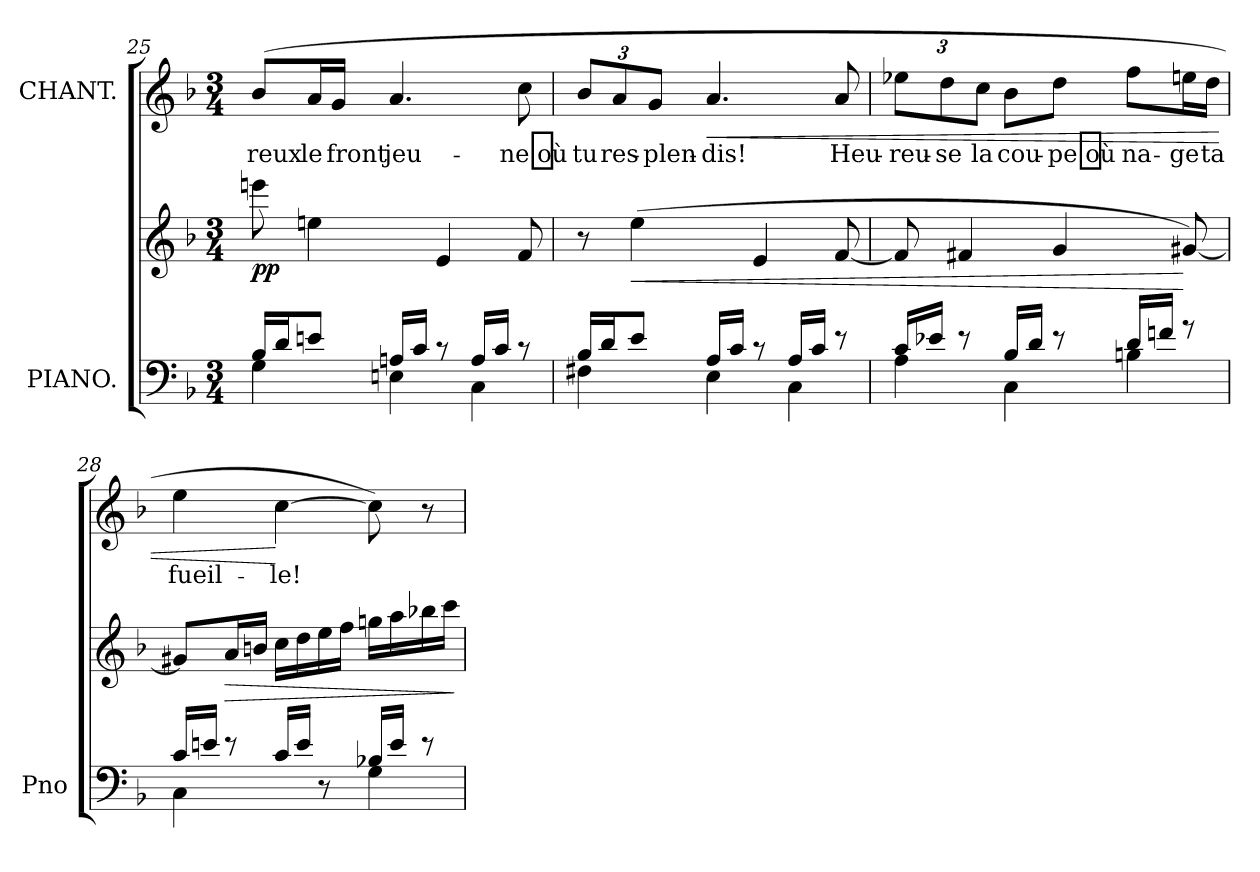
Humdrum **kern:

**kern	**kern	**dynam	**kern	**text	**dynam
*part2	*part2	*part2	*part1	*part1	*part1
*staff3	*staff2	*staff2/3	*staff1	*staff1	*staff1
*I"PIANO.	*	*	*I"CHANT.	*	*
*I'Pno	*	*	*	*	*
!!LO:LB:g=z
*clefF4	*clefG2	*	*clefG2	*	*
*k[b-]	*k[b-]	*	*k[b-]	*	*
*M3/4	*M3/4	*	*M3/4	*	*
=25	=25	=25	=25	=25	=25
*^	*	*	*	*	*
!	!	!	!LO:DY:b	!	!LO:LY:b	!
16B-/LL	4G\	8eeen\	pp	(>8b-/L	-reux	.
16d/J	.	.	.	.	.	.
!	!	!	!	!	!LO:LY:b	!
8en/J	.	4een\	.	16a/L	le	.
!	!	!	!	!	!LO:LY:b	!
.	.	.	.	16g/JJ	front	.
!	!	!	!	!	!LO:LY:b	!
16An/LL	4En\	.	.	4.a/	jeu-	.
16c/JJ	.	.	.	.	.	.
8r	.	4e/	.	.	.	.
16A/LL	4C\	.	.	.	.	.
16c/JJ	.	.	.	.	.	.
!	!	!	!	!	!LO:LY:b	!
8r	.	8f/	.	8cc\	-ne où	.
=26	=26	=26	=26	=26	=26	=26
*	*	*	*	*Xbrackettup	*	*
!	!	!	!	!	!LO:LY:b	!
16B-/LL	4F#X\	8r	.	12b-/L	tu	.
16d/J	.	.	.	.	.	.
!	!	!	!	!	!LO:LY:b	!
.	.	.	.	12a/	res-	.
!	!	!	!LO:HP:b	!	!	!
8e/J	.	(>4ee\	<	.	.	.
!	!	!	!	!	!LO:LY:b	!
.	.	.	.	12g/J	-plen-	.
!	!	!	!	!	!LO:LY:b	!LO:HP:b
16A/LL	4E\	.	.	4.a/	-dis!	<
16c/JJ	.	.	.	.	.	.
8r	.	4e/	.	.	.	.
16A/LL	4C\	.	.	.	.	.
16c/JJ	.	.	.	.	.	.
!	!	!	!	!	!LO:LY:b	!
8r	.	[8f/	.	8a/	Heu-	.
=27	=27	=27	=27	=27	=27	=27
!	!	!	!	!	!LO:LY:b	!
16c/LL	4A\	8f/]	.	12ee-X\L	-reu-	.
16e-X/JJ	.	.	.	.	.	.
!	!	!	!	!	!LO:LY:b	!
.	.	.	.	12dd\	-se	.
8r	.	4f#X/	.	.	.	.
!	!	!	!	!	!LO:LY:b	!
.	.	.	.	12cc\J	la	.
!	!	!	!	!	!LO:LY:b	!
16B-/LL	4C\	.	.	8b-\L	cou-	.
16d/JJ	.	.	.	.	.	.
!	!	!	!	!	!LO:LY:b	!
8r	.	4g/	.	8dd\J	-pe où	.
!	!	!	!	!	!LO:LY:b	!
16d/LL	4Bn\	.	.	8ff\L	na-	.
16fn/JJ	.	.	.	.	.	.
!	!	!	!	!	!LO:LY:b	!
8r	.	[8g#X/)	[	16een\L	-ge	.
!	!	!	!	!	!LO:LY:b	!
.	.	.	.	16dd\JJ	ta	.
!!LO:LB:g=z
=28	=28	=28	=28	=28	=28	=28
!	!	!	!	!	!LO:LY:b	!
16c/LL	4C\	8g#X/L]	.	4ee\	fueil-	.
16en/JJ	.	.	.	.	.	.
!	!	!	!LO:HP:b	!	!	!
8r	.	16a/L	>	.	.	.
.	.	16bn/JJ	.	.	.	.
!	!	!	!	!	!LO:LY:b	!
16c/LL	4ryy	16cc\LL	.	[4cc\	-le!	[
16e/JJ	.	16dd\	.	.	.	.
8r	.	16ee\	.	.	.	.
.	.	16ff\JJ	.	.	.	.
*	*	*	*	*MM66	*	*
16B-X/LL	4G\	16ggn\LL	.	8cc\])	.	.
16e/JJ	.	16aa\	.	.	.	.
8r	.	16bb-X\	.	8r	.	.
.	.	16ccc\JJ	.	.	.	.
*v	*v	*	*	*	*	*
.	.	]	.	.	.
=	=	=	=	=	=
*-	*-	*-	*-	*-	*-
